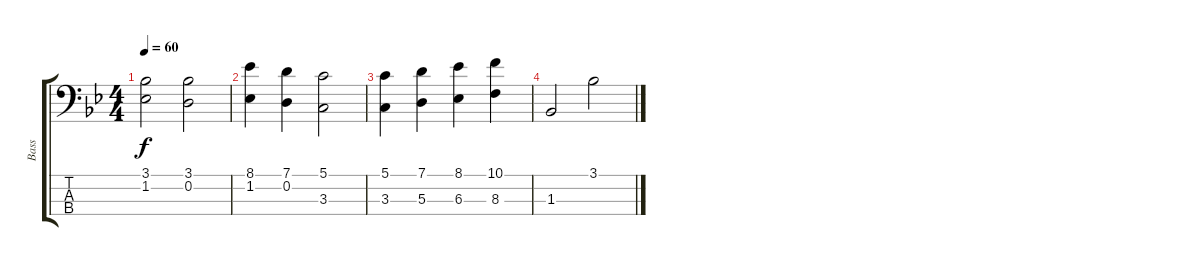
\track ("Bass" "Bass") {instrument electricbassfinger}
\staff {score tabs}
\tuning (G2 D2 A1 E1) {hide}
\ts (4 4)
\tempo 60
\clef f4
\ks bb
(3.1 1.2).2{dy f} (3.1 0.2).2 |
(8.1 1.2).4 (7.1 0.2).4 (5.1 3.3).2 |
(5.1 3.3).4 (7.1 5.3).4 (8.1 6.3).4 (10.1 8.3).4 |
1.3.2 3.1.2
